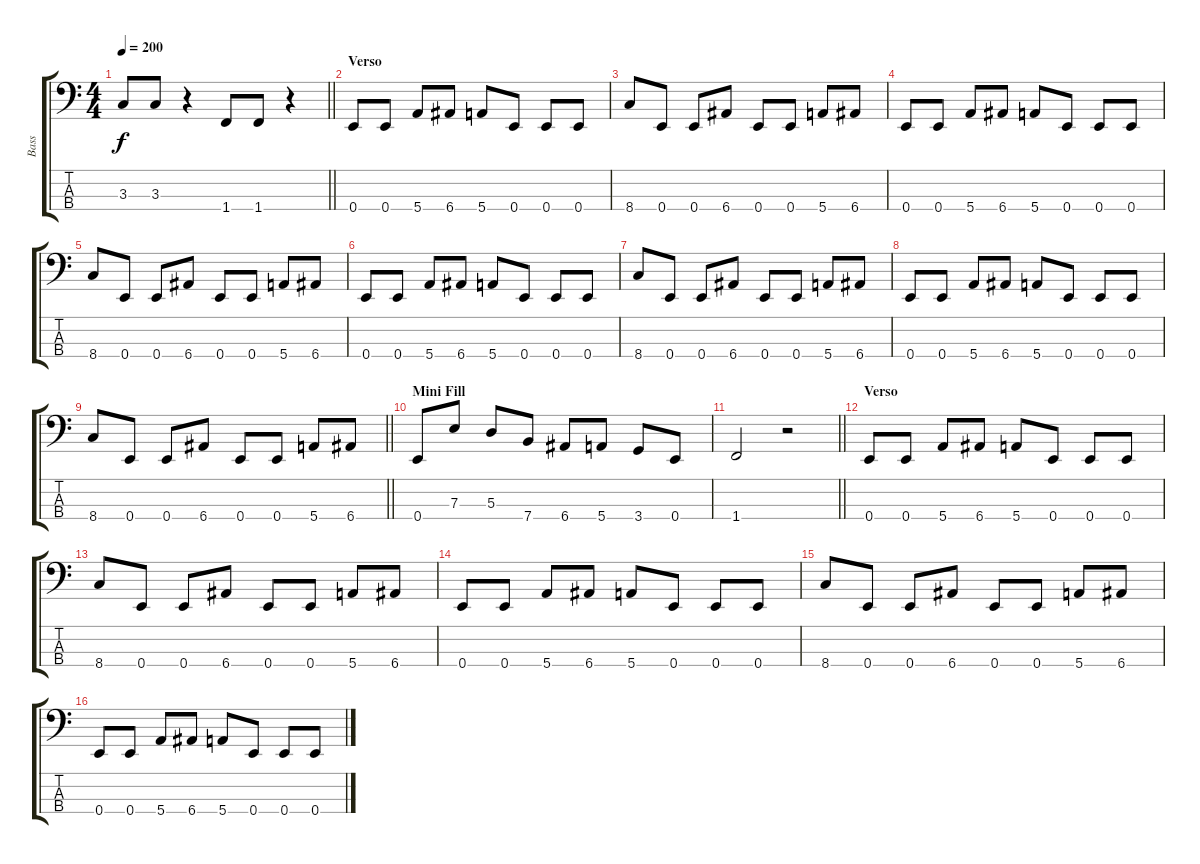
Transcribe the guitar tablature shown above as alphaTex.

\track ("Bass" "Bass") {instrument electricbassfinger}
\staff {score tabs}
\tuning (G2 D2 A1 E1) {hide}
\ts (4 4)
\tempo 200
\clef f4
\barLineRight lightlight
\ks c
3.3.8{dy f} 3.3.8 r.4 1.4.8 1.4.8 r.4 |
\section ("" "Verso")
0.4.8 0.4.8 5.4.8 6.4.8 5.4.8 0.4.8 0.4.8 0.4.8 |
8.4.8 0.4.8 0.4.8 6.4.8 0.4.8 0.4.8 5.4.8 6.4.8 |
0.4.8 0.4.8 5.4.8 6.4.8 5.4.8 0.4.8 0.4.8 0.4.8 |
8.4.8 0.4.8 0.4.8 6.4.8 0.4.8 0.4.8 5.4.8 6.4.8 |
0.4.8 0.4.8 5.4.8 6.4.8 5.4.8 0.4.8 0.4.8 0.4.8 |
8.4.8 0.4.8 0.4.8 6.4.8 0.4.8 0.4.8 5.4.8 6.4.8 |
0.4.8 0.4.8 5.4.8 6.4.8 5.4.8 0.4.8 0.4.8 0.4.8 |
\barLineRight lightlight
8.4.8 0.4.8 0.4.8 6.4.8 0.4.8 0.4.8 5.4.8 6.4.8 |
\section ("" "Mini Fill")
0.4.8 7.3.8 5.3.8 7.4.8 6.4.8 5.4.8 3.4.8 0.4.8 |
\barLineRight lightlight
1.4.2 r.2 |
\section ("" "Verso")
0.4.8 0.4.8 5.4.8 6.4.8 5.4.8 0.4.8 0.4.8 0.4.8 |
8.4.8 0.4.8 0.4.8 6.4.8 0.4.8 0.4.8 5.4.8 6.4.8 |
0.4.8 0.4.8 5.4.8 6.4.8 5.4.8 0.4.8 0.4.8 0.4.8 |
8.4.8 0.4.8 0.4.8 6.4.8 0.4.8 0.4.8 5.4.8 6.4.8 |
0.4.8 0.4.8 5.4.8 6.4.8 5.4.8 0.4.8 0.4.8 0.4.8
